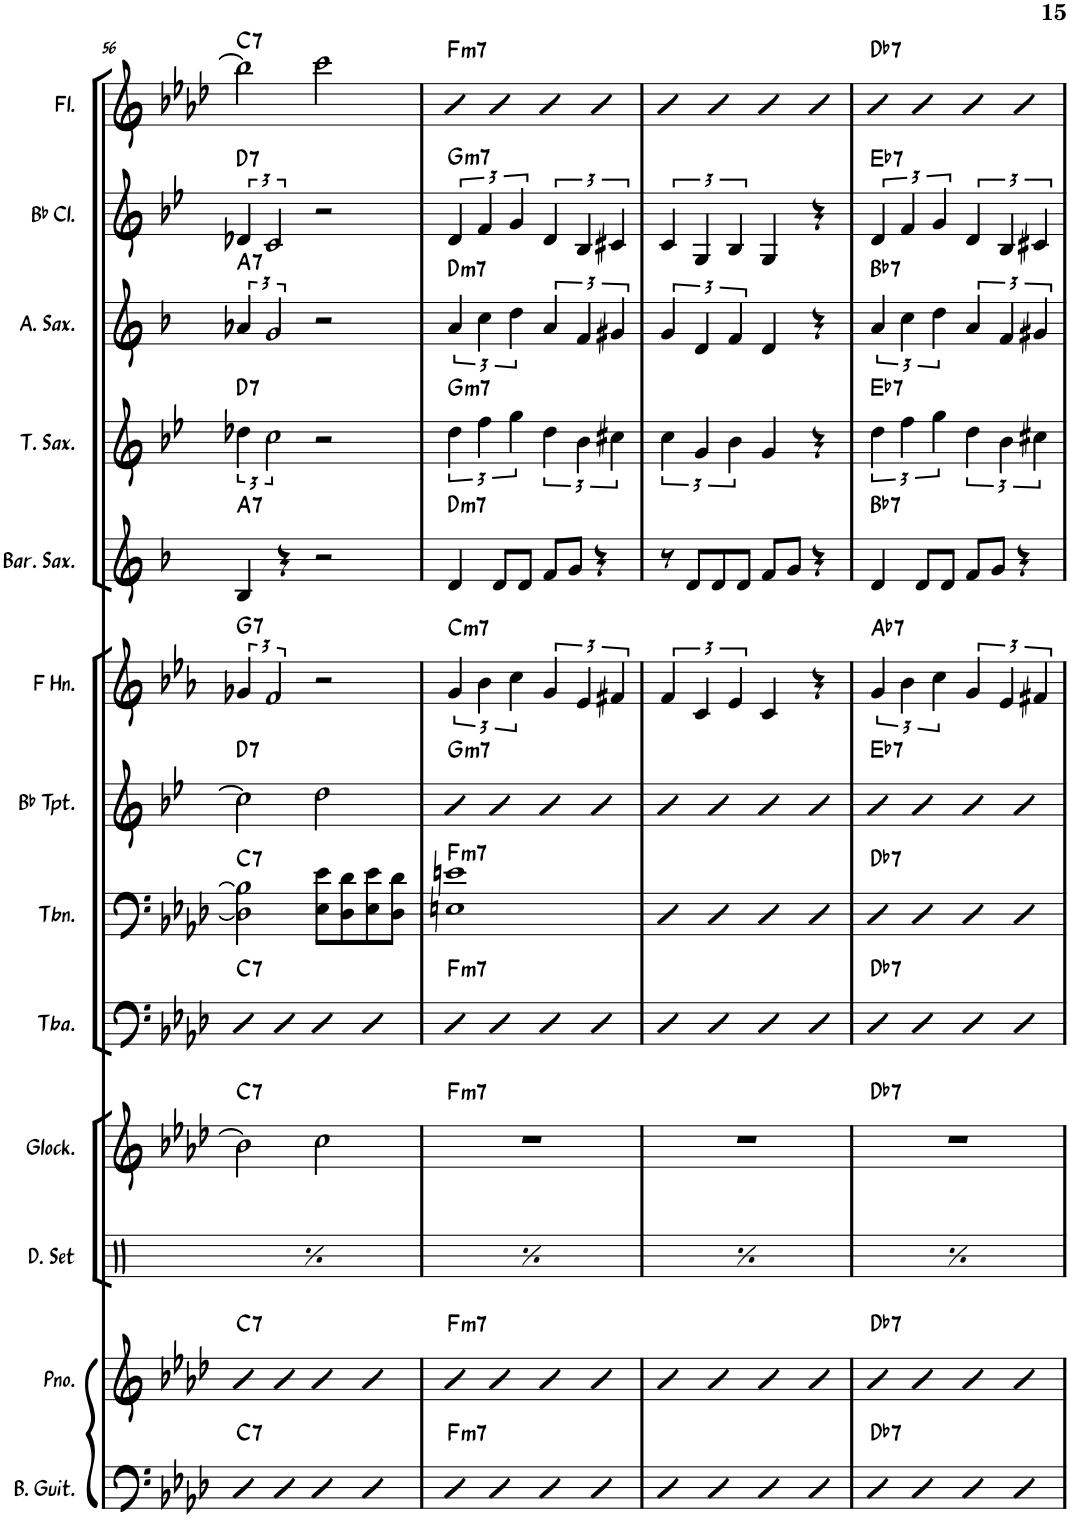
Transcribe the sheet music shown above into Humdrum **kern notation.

**kern	**harte	**kern	**harte	**kern	**kern	**harte	**kern	**harte	**kern	**harte	**kern	**harte	**kern	**harte	**kern	**harte	**kern	**harte	**kern	**harte	**kern	**harte	**kern	**harte
*part13	*part13	*part12	*part12	*part11	*part10	*part10	*part9	*part9	*part8	*part8	*part7	*part7	*part6	*part6	*part5	*part5	*part4	*part4	*part3	*part3	*part2	*part2	*part1	*part1
*staff13	*	*staff12	*	*staff11	*staff10	*	*staff9	*	*staff8	*	*staff7	*	*staff6	*	*staff5	*	*staff4	*	*staff3	*	*staff2	*	*staff1	*
*I"Bass Guitar	*	*I"Piano	*	*I"Drumset	*I"Glockenspiel	*	*I"Tuba	*	*I"Trombone	*	*I"Bb Trumpet	*	*I"Horn in F	*	*I"Baritone Saxophone	*	*I"Tenor Saxophone	*	*I"Alto Saxophone	*	*I"Bb Clarinet	*	*I"Flute	*
*I'B. Guit.	*	*I'Pno.	*	*I'D. Set	*I'Glock.	*	*I'Tba.	*	*I'Tbn.	*	*I'Bb Tpt.	*	*	*	*I'Bar. Sax.	*	*I'T. Sax.	*	*I'A. Sax.	*	*I'Bb Cl.	*	*I'Fl.	*
!!LO:PB:g=z
*clefF4	*	*clefG2	*	*clefX	*clefG2	*	*clefF4	*	*clefF4	*	*clefG2	*	*clefG2	*	*clefG2	*	*clefG2	*	*clefG2	*	*clefG2	*	*clefG2	*
*Trd7c12	*	*	*	*	*Trd-14c-24	*	*	*	*	*	*Trd1c2	*	*Trd4c7	*	*Trd12c21	*	*Trd8c14	*	*Trd5c9	*	*Trd1c2	*	*	*
*k[b-e-a-d-]	*	*k[b-e-a-d-]	*	*k[]	*k[b-e-a-d-]	*	*k[b-e-a-d-]	*	*k[b-e-a-d-]	*	*k[b-e-]	*	*k[b-e-a-]	*	*k[b-]	*	*k[b-e-]	*	*k[b-]	*	*k[b-e-]	*	*k[b-e-a-d-]	*
*M4/4	*	*M4/4	*	*M4/4	*M4/4	*	*M4/4	*	*M4/4	*	*M4/4	*	*M4/4	*	*M4/4	*	*M4/4	*	*M4/4	*	*M4/4	*	*M4/4	*
=56	=56	=56	=56	=56	=56	=56	=56	=56	=56	=56	=56	=56	=56	=56	=56	=56	=56	=56	=56	=56	=56	=56	=56	=56
*	*	*	*	*^	*	*	*	*	*	*	*	*	*	*	*	*	*	*	*	*	*	*	*	*
!	!LO:H:kt=7	!	!LO:H:kt=7	!	!	!	!LO:H:kt=7	!	!LO:H:kt=7	!	!LO:H:kt=7	!	!LO:H:kt=7	!	!LO:H:kt=7	!	!LO:H:kt=7	!	!LO:H:kt=7	!	!LO:H:kt=7	!	!LO:H:kt=7	!	!LO:H:kt=7
4D-	C:7	4b-	C:7	4Rff/	4Rf\	2b-\]	C:7	4D-	C:7	2D-\] 2B\]	C:7	2cc\]	D:7	6g-X/	G:7	4B-/	A:7	6dd-X\	D:7	6a-X/	A:7	6d-X/	D:7	2bb-\]	C:7
.	.	.	.	.	.	.	.	.	.	.	.	.	.	3f/	.	.	.	3cc\	.	3g/	.	3c/	.	.	.
4D-	.	4b-	.	8Rff/L	4Rd\	.	.	4D-	.	.	.	.	.	.	.	4r	.	.	.	.	.	.	.	.	.
.	.	.	.	8Rff/J	.	.	.	.	.	.	.	.	.	.	.	.	.	.	.	.	.	.	.	.	.
4D-	.	4b-	.	4Rff/	4Rf\	2cc\	.	4D-	.	8E-\ 8e-\L	.	2dd\	.	2r	.	2r	.	2r	.	2r	.	2r	.	2ccc\	.
.	.	.	.	.	.	.	.	.	.	8D-\ 8d-\	.	.	.	.	.	.	.	.	.	.	.	.	.	.	.
4D-	.	4b-	.	8Rff/L	4Rd\	.	.	4D-	.	8E-\ 8e-\	.	.	.	.	.	.	.	.	.	.	.	.	.	.	.
.	.	.	.	8Rff/J	.	.	.	.	.	8D-\ 8d-\J	.	.	.	.	.	.	.	.	.	.	.	.	.	.	.
=57	=57	=57	=57	=57	=57	=57	=57	=57	=57	=57	=57	=57	=57	=57	=57	=57	=57	=57	=57	=57	=57	=57	=57	=57	=57
!	!LO:H:kt=m7	!	!LO:H:kt=m7	!	!	!	!LO:H:kt=m7	!	!LO:H:kt=m7	!	!LO:H:kt=m7	!	!LO:H:kt=m7	!	!LO:H:kt=m7	!	!LO:H:kt=m7	!	!LO:H:kt=m7	!	!LO:H:kt=m7	!	!LO:H:kt=m7	!	!LO:H:kt=m7
4D-	F:min7	4b-	F:min7	4Rff/	4Rf\	1r	F:min7	4D-	F:min7	1En 1en	F:min7	4b-	G:min7	6g/	C:min7	4d/	D:min7	6dd\	G:min7	6a/	D:min7	6d/	G:min7	4b-	F:min7
.	.	.	.	.	.	.	.	.	.	.	.	.	.	6b-\	.	.	.	6ff\	.	6cc\	.	6f/	.	.	.
4D-	.	4b-	.	8Rff/L	4Rd\	.	.	4D-	.	.	.	4b-	.	.	.	8d/L	.	.	.	.	.	.	.	4b-	.
.	.	.	.	.	.	.	.	.	.	.	.	.	.	6cc\	.	.	.	6gg\	.	6dd\	.	6g/	.	.	.
.	.	.	.	8Rff/J	.	.	.	.	.	.	.	.	.	.	.	8d/J	.	.	.	.	.	.	.	.	.
4D-	.	4b-	.	4Rff/	4Rf\	.	.	4D-	.	.	.	4b-	.	6g/	.	8f/L	.	6dd\	.	6a/	.	6d/	.	4b-	.
.	.	.	.	.	.	.	.	.	.	.	.	.	.	.	.	8g/J	.	.	.	.	.	.	.	.	.
.	.	.	.	.	.	.	.	.	.	.	.	.	.	6e-/	.	.	.	6b-\	.	6f/	.	6B-/	.	.	.
4D-	.	4b-	.	8Rff/L	4Rd\	.	.	4D-	.	.	.	4b-	.	.	.	4r	.	.	.	.	.	.	.	4b-	.
.	.	.	.	.	.	.	.	.	.	.	.	.	.	6f#X/	.	.	.	6cc#X\	.	6g#X/	.	6c#X/	.	.	.
.	.	.	.	8Rff/J	.	.	.	.	.	.	.	.	.	.	.	.	.	.	.	.	.	.	.	.	.
=58	=58	=58	=58	=58	=58	=58	=58	=58	=58	=58	=58	=58	=58	=58	=58	=58	=58	=58	=58	=58	=58	=58	=58	=58	=58
4D-	.	4b-	.	4Rff/	4Rf\	1r	.	4D-	.	4D-	.	4b-	.	6f/	.	8r	.	6cc\	.	6g/	.	6c/	.	4b-	.
.	.	.	.	.	.	.	.	.	.	.	.	.	.	.	.	8d/L	.	.	.	.	.	.	.	.	.
.	.	.	.	.	.	.	.	.	.	.	.	.	.	6c/	.	.	.	6g/	.	6d/	.	6G/	.	.	.
4D-	.	4b-	.	8Rff/L	4Rd\	.	.	4D-	.	4D-	.	4b-	.	.	.	8d/	.	.	.	.	.	.	.	4b-	.
.	.	.	.	.	.	.	.	.	.	.	.	.	.	6e-/	.	.	.	6b-\	.	6f/	.	6B-/	.	.	.
.	.	.	.	8Rff/J	.	.	.	.	.	.	.	.	.	.	.	8d/J	.	.	.	.	.	.	.	.	.
4D-	.	4b-	.	4Rff/	4Rf\	.	.	4D-	.	4D-	.	4b-	.	4c/	.	8f/L	.	4g/	.	4d/	.	4G/	.	4b-	.
.	.	.	.	.	.	.	.	.	.	.	.	.	.	.	.	8g/J	.	.	.	.	.	.	.	.	.
4D-	.	4b-	.	8Rff/L	4Rd\	.	.	4D-	.	4D-	.	4b-	.	4r	.	4r	.	4r	.	4r	.	4r	.	4b-	.
.	.	.	.	8Rff/J	.	.	.	.	.	.	.	.	.	.	.	.	.	.	.	.	.	.	.	.	.
=59	=59	=59	=59	=59	=59	=59	=59	=59	=59	=59	=59	=59	=59	=59	=59	=59	=59	=59	=59	=59	=59	=59	=59	=59	=59
!	!LO:H:kt=7	!	!LO:H:kt=7	!	!	!	!LO:H:kt=7	!	!LO:H:kt=7	!	!LO:H:kt=7	!	!LO:H:kt=7	!	!LO:H:kt=7	!	!LO:H:kt=7	!	!LO:H:kt=7	!	!LO:H:kt=7	!	!LO:H:kt=7	!	!LO:H:kt=7
4D-	Db:7	4b-	Db:7	4Rff/	4Rf\	1r	Db:7	4D-	Db:7	4D-	Db:7	4b-	Eb:7	6g/	Ab:7	4d/	Bb:7	6dd\	Eb:7	6a/	Bb:7	6d/	Eb:7	4b-	Db:7
.	.	.	.	.	.	.	.	.	.	.	.	.	.	6b-\	.	.	.	6ff\	.	6cc\	.	6f/	.	.	.
4D-	.	4b-	.	8Rff/L	4Rd\	.	.	4D-	.	4D-	.	4b-	.	.	.	8d/L	.	.	.	.	.	.	.	4b-	.
.	.	.	.	.	.	.	.	.	.	.	.	.	.	6cc\	.	.	.	6gg\	.	6dd\	.	6g/	.	.	.
.	.	.	.	8Rff/J	.	.	.	.	.	.	.	.	.	.	.	8d/J	.	.	.	.	.	.	.	.	.
4D-	.	4b-	.	4Rff/	4Rf\	.	.	4D-	.	4D-	.	4b-	.	6g/	.	8f/L	.	6dd\	.	6a/	.	6d/	.	4b-	.
.	.	.	.	.	.	.	.	.	.	.	.	.	.	.	.	8g/J	.	.	.	.	.	.	.	.	.
.	.	.	.	.	.	.	.	.	.	.	.	.	.	6e-/	.	.	.	6b-\	.	6f/	.	6B-/	.	.	.
4D-	.	4b-	.	8Rff/L	4Rd\	.	.	4D-	.	4D-	.	4b-	.	.	.	4r	.	.	.	.	.	.	.	4b-	.
.	.	.	.	.	.	.	.	.	.	.	.	.	.	6f#X/	.	.	.	6cc#X\	.	6g#X/	.	6c#X/	.	.	.
.	.	.	.	8Rff/J	.	.	.	.	.	.	.	.	.	.	.	.	.	.	.	.	.	.	.	.	.
*	*	*	*	*v	*v	*	*	*	*	*	*	*	*	*	*	*	*	*	*	*	*	*	*	*	*
=	=	=	=	=	=	=	=	=	=	=	=	=	=	=	=	=	=	=	=	=	=	=	=	=
*-	*-	*-	*-	*-	*-	*-	*-	*-	*-	*-	*-	*-	*-	*-	*-	*-	*-	*-	*-	*-	*-	*-	*-	*-
